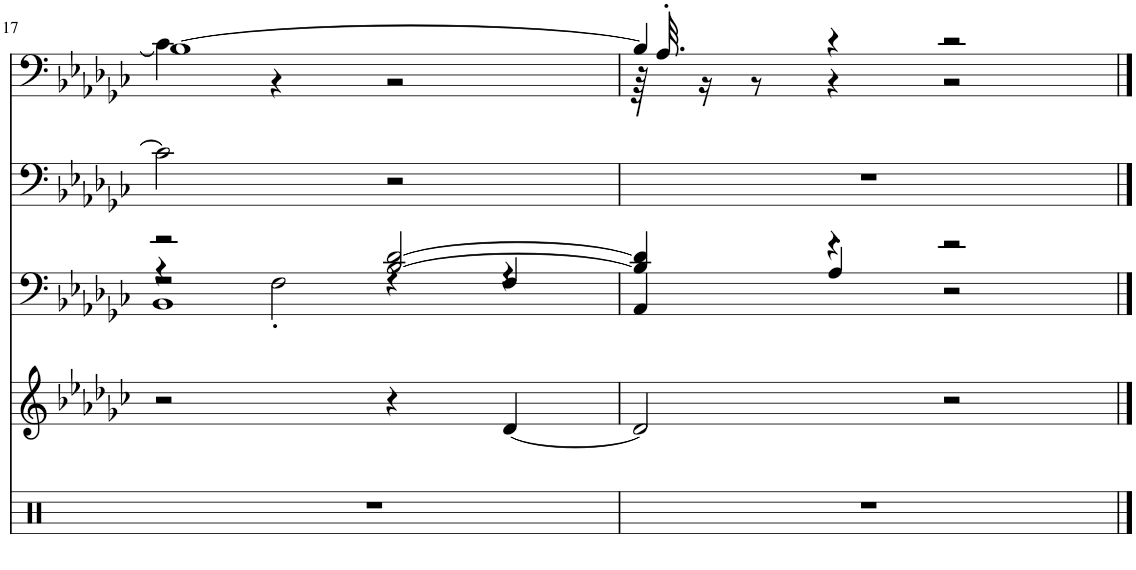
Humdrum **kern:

**kern	**kern	**kern	**kern	**kern
*part5	*part4	*part3	*part2	*part1
*staff5	*staff4	*staff3	*staff2	*staff1
*I"Percussion	*I"GtrFret Noise	*I"Jazz Guitar	*I"Nylon Gtr.	*I"Rock Organ, A moment like this
!!LO:PB:g=z
*clefX	*clefG2	*clefG2	*clefF4	*clefF4
*k[]	*k[b-e-a-d-g-c-]	*k[b-e-a-d-g-c-]	*k[b-e-a-d-g-c-]	*k[b-e-a-d-g-c-]
*M4/4	*M4/4	*M4/4	*M4/4	*M4/4
=17	=17	=17	=17	=17
*	*	*^	*	*^
*	*	*	*^	*	*	*
*	*	*	*	*^	*	*	*
1r	2r	2r	4r	2r	1BB-	2c-\]	[1B-	4c-\]
.	.	.	2F'\	.	.	.	.	4r
.	4r	[2B-/ [2d-/	.	4r	.	2r	.	2r
.	[4d-/	.	4r	4F/	.	.	.	.
*	*	*	*v	*v	*v	*	*	*
=18	=18	=18	=18	=18	=18	=18
1r	2d-/]	4B-/] 4d-/]	4AA-'/	1r	4B-/]	64r
.	.	.	.	.	.	32.A-'/
.	.	.	.	.	.	16r
.	.	.	.	.	.	8r
.	.	4r	4A-'/	.	4r	4r
.	2r	2r	2r	.	2r	2r
*	*	*v	*v	*	*v	*v
==	==	==	==	==
*-	*-	*-	*-	*-
